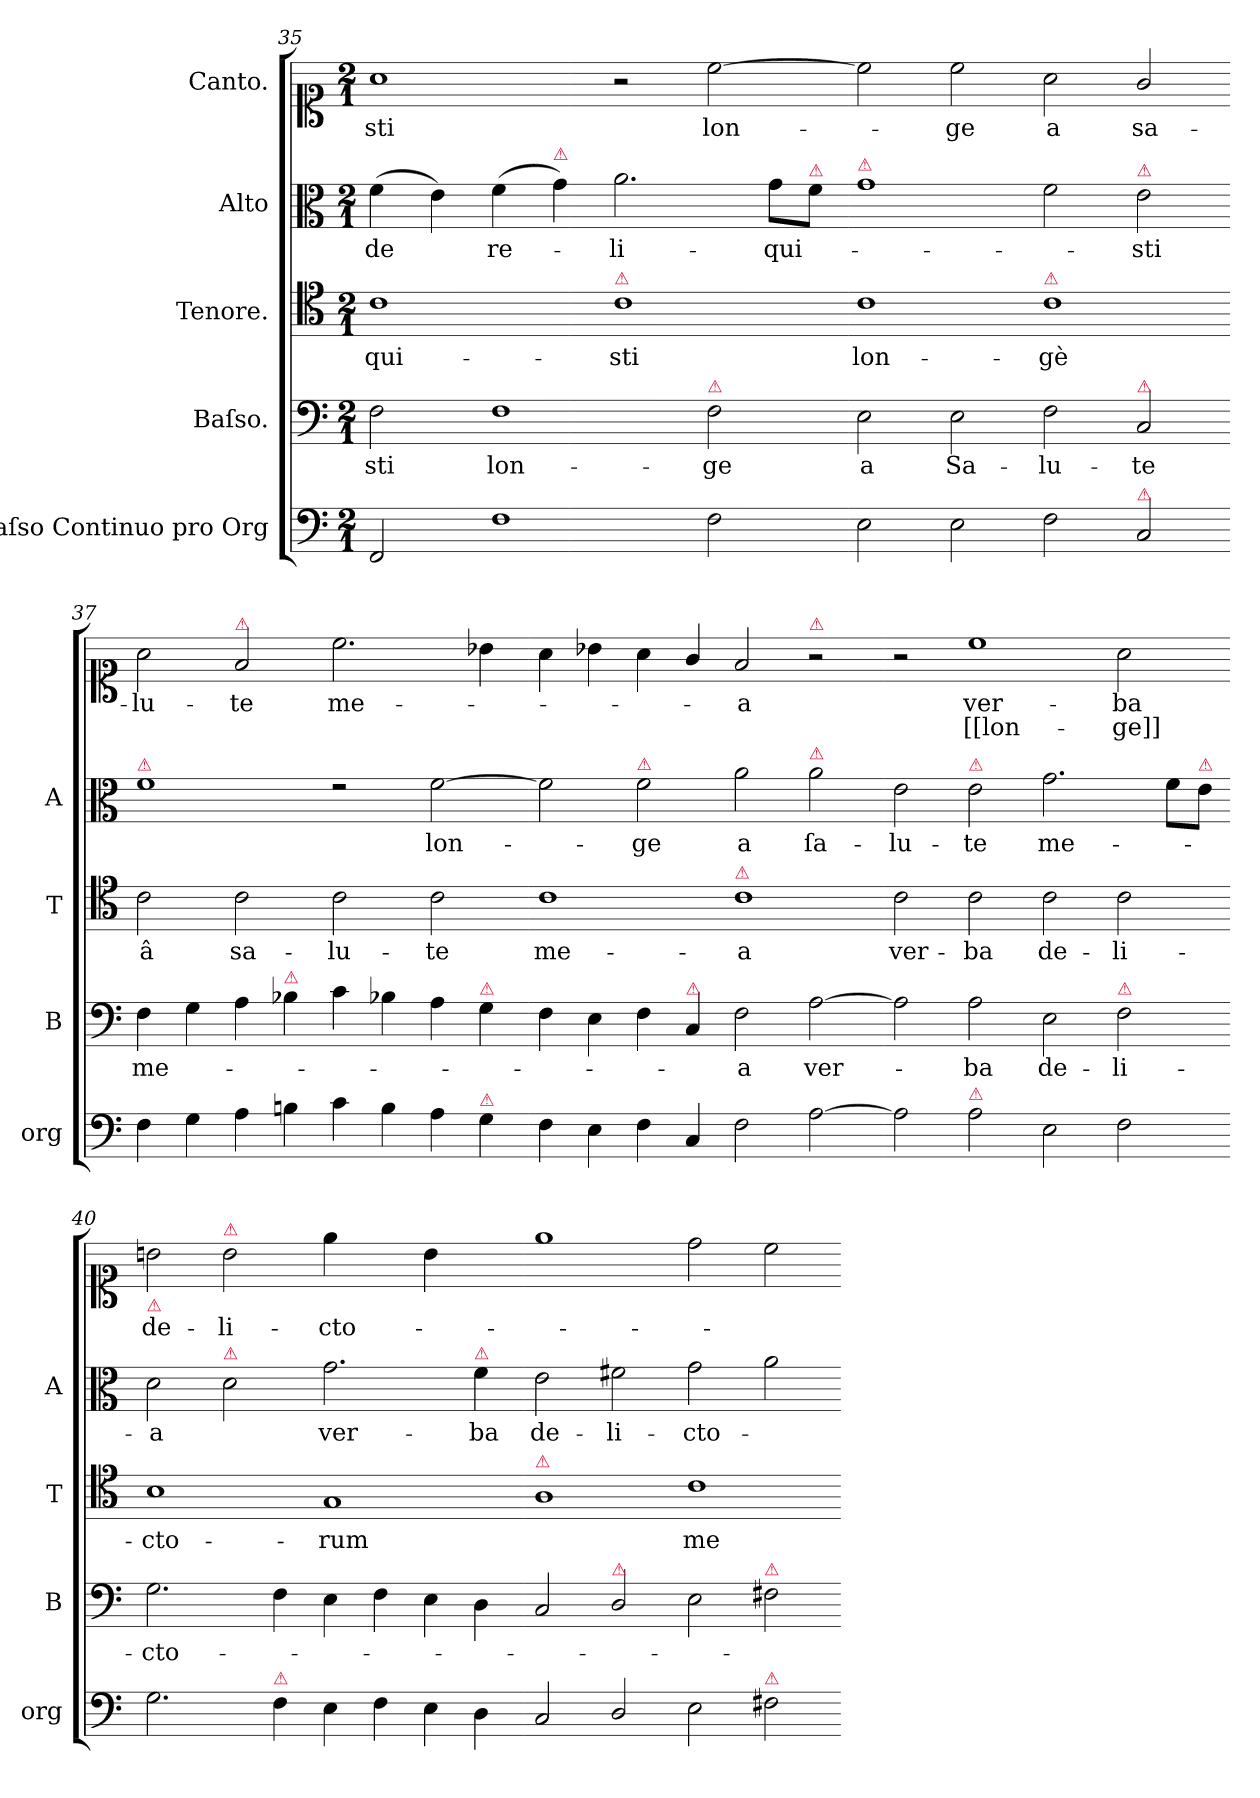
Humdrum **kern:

**kern	**kern	**text	**kern	**text	**kern	**text	**kern	**text	**text
*part5	*part4	*part4	*part3	*part3	*part2	*part2	*part1	*part1	*part1
*staff5	*staff4	*staff4	*staff3	*staff3	*staff2	*staff2	*staff1	*staff1	*staff1
*I"Baſso Continuo pro Org	*I"Baſso.	*	*I"Tenore.	*	*I"Alto	*	*I"Canto.	*	*
*I'org	*I'B	*	*I'T	*	*I'A	*	*	*	*
*clefF4	*clefF4	*	*clefC4	*	*clefC3	*	*clefC1	*	*
*k[]	*k[]	*	*k[]	*	*k[]	*	*k[]	*	*
*M2/1	*M2/1	*	*M2/1	*	*M2/1	*	*M2/1	*	*
=35	=35	=35	=35	=35	=35	=35	=35	=35	=35
2FF/	2F\	-sti	1c	-qui-	(4f\	de	1a	-sti	.
.	.	.	.	.	4e\)	.	.	.	.
1F	1F	lon-	.	.	(4f\	re-	.	.	.
!	!	!	!	!	!LO:TX:a:color=crimson:t=⚠	!	!	!	!
.	.	.	.	.	4g\)	.	.	.	.
!	!	!	!LO:TX:a:color=crimson:t=⚠	!	!	!	!	!	!
.	.	.	1c	-sti	2.a\	-li-	2r	.	.
!	!LO:TX:a:color=crimson:t=⚠	!	!	!	!	!	!	!	!
2F\	2F\	-ge	.	.	.	.	[2cc\	lon-	.
.	.	.	.	.	8g\L	-qui-	.	.	.
!	!	!	!	!	!LO:TX:a:color=crimson:t=⚠	!	!	!	!
.	.	.	.	.	8f\J	.	.	.	.
=36-	=36-	=36-	=36-	=36-	=36-	=36-	=36-	=36-	=36-
!	!	!	!	!	!LO:TX:a:color=crimson:t=⚠	!	!	!	!
2E\	2E\	a	1c	lon-	1g	.	2cc\]	.	.
2E\	2E\	Sa-	.	.	.	.	2cc\	-ge	.
!	!	!	!LO:TX:a:color=crimson:t=⚠	!	!	!	!	!	!
2F\	2F\	-lu-	1c	-gè	2f\	.	2a\	a	.
!	!	!	!	!	!LO:TX:a:color=crimson:t=⚠	!	!	!	!
!	!LO:TX:a:color=crimson:t=⚠	!	!	!	!	!	!	!	!
!LO:TX:a:color=crimson:t=⚠	!	!	!	!	!	!	!	!	!
2C/	2C/	-te	.	.	2e\	-sti	2g/	sa-	.
=37-	=37-	=37-	=37-	=37-	=37-	=37-	=37-	=37-	=37-
!	!	!	!	!	!LO:TX:a:color=crimson:t=⚠	!	!	!	!
4F\	4F\	me-	2c\	â	1f	.	2a\	-lu-	.
4G\	4G\	.	.	.	.	.	.	.	.
!	!	!	!	!	!	!	!LO:TX:a:color=crimson:t=⚠	!	!
4A\	4A\	.	2c\	sa-	.	.	2f/	-te	.
!	!LO:TX:a:color=crimson:t=⚠	!	!	!	!	!	!	!	!
4Bn\	4B-X\	.	.	.	.	.	.	.	.
4c\	4c\	.	2c\	-lu-	2re	.	2.cc\	me-	.
4B\	4B-X\	.	.	.	.	.	.	.	.
4A\	4A\	.	2c\	-te	[2f\	lon-	.	.	.
!	!LO:TX:a:color=crimson:t=⚠	!	!	!	!	!	!	!	!
!LO:TX:a:color=crimson:t=⚠	!	!	!	!	!	!	!	!	!
4G\	4G\	.	.	.	.	.	4b-X\	.	.
=38-	=38-	=38-	=38-	=38-	=38-	=38-	=38-	=38-	=38-
4F\	4F\	.	1c	me-	2f\]	.	4a\	.	.
4E\	4E\	.	.	.	.	.	4b-X\	.	.
!	!	!	!	!	!LO:TX:a:color=crimson:t=⚠	!	!	!	!
4F\	4F\	.	.	.	2f\	-ge	4a\	.	.
!	!LO:TX:a:color=crimson:t=⚠	!	!	!	!	!	!	!	!
4C/	4C/	.	.	.	.	.	4g/	.	.
!	!	!	!LO:TX:a:color=crimson:t=⚠	!	!	!	!	!	!
2F\	2F\	-a	1c	-a	2a\	a	2f/	-a	.
!	!	!	!	!	!	!	!LO:TX:a:color=crimson:t=⚠	!	!
!	!	!	!	!	!LO:TX:a:color=crimson:t=⚠	!	!	!	!
[2A\	[2A\	ver-	.	.	2a\	ſa-	2r	.	.
=39-	=39-	=39-	=39-	=39-	=39-	=39-	=39-	=39-	=39-
2A\]	2A\]	.	2c\	ver-	2e\	-lu-	2r	.	.
!	!	!	!	!	!LO:TX:a:color=crimson:t=⚠	!	!	!	!
!LO:TX:a:color=crimson:t=⚠	!	!	!	!	!	!	!	!	!
2A\	2A\	-ba	2c\	-ba	2e\	-te	1cc	ver-	[[lon-
2E\	2E\	de-	2c\	de-	2.g\	me-	.	.	.
!	!LO:TX:a:color=crimson:t=⚠	!	!	!	!	!	!	!	!
2F\	2F\	-li-	2c\	-li-	.	.	2a\	-ba	-ge]]
.	.	.	.	.	8f\L	.	.	.	.
!	!	!	!	!	!LO:TX:a:color=crimson:t=⚠	!	!	!	!
.	.	.	.	.	8e\J	.	.	.	.
=40-	=40-	=40-	=40-	=40-	=40-	=40-	=40-	=40-	=40-
!	!	!	!	!	!	!	!LO:TX:b:color=crimson:t=⚠	!	!
2.G\	2.G\	-cto-	1B	-cto-	2d\	-a	2bn\	de-	.
!	!	!	!	!	!	!	!LO:TX:a:color=crimson:t=⚠	!	!
!	!	!	!	!	!LO:TX:a:color=crimson:t=⚠	!	!	!	!
.	.	.	.	.	2d\	.	2b\	-li-	.
!LO:TX:a:color=crimson:t=⚠	!	!	!	!	!	!	!	!	!
4F\	4F\	.	.	.	.	.	.	.	.
!	!	!	!	!	!	!	!LO:N:vis=4	!	!
4E\	4E\	.	1G	-rum	2.g\	ver-	2ee\	-cto-	.
4F\	4F\	.	.	.	.	.	.	.	.
!	!	!	!	!	!	!	!LO:N:vis=4	!	!
4E\	4E\	.	.	.	.	.	2b\	.	.
!	!	!	!	!	!LO:TX:a:color=crimson:t=⚠	!	!	!	!
4D\	4D\	.	.	.	4f\	-ba	.	.	.
=41-	=41-	=41-	=41-	=41-	=41-	=41-	=41-	=41-	=41-
!	!	!	!LO:TX:a:color=crimson:t=⚠	!	!	!	!	!	!
2C/	2C/	.	1A	.	2e\	de-	1ee	.	.
!	!LO:TX:a:color=crimson:t=⚠	!	!	!	!	!	!	!	!
2D/	2D/	.	.	.	2f#X\	-li-	.	.	.
2E\	2E\	.	1c	me-	2g\	-cto-	2dd\	.	.
!	!LO:TX:a:color=crimson:t=⚠	!	!	!	!	!	!	!	!
!LO:TX:a:color=crimson:t=⚠	!	!	!	!	!	!	!	!	!
2F#X\	2F#X\	.	.	.	2a\	.	2cc\	.	.
=-	=-	=-	=-	=-	=-	=-	=-	=-	=-
*-	*-	*-	*-	*-	*-	*-	*-	*-	*-
